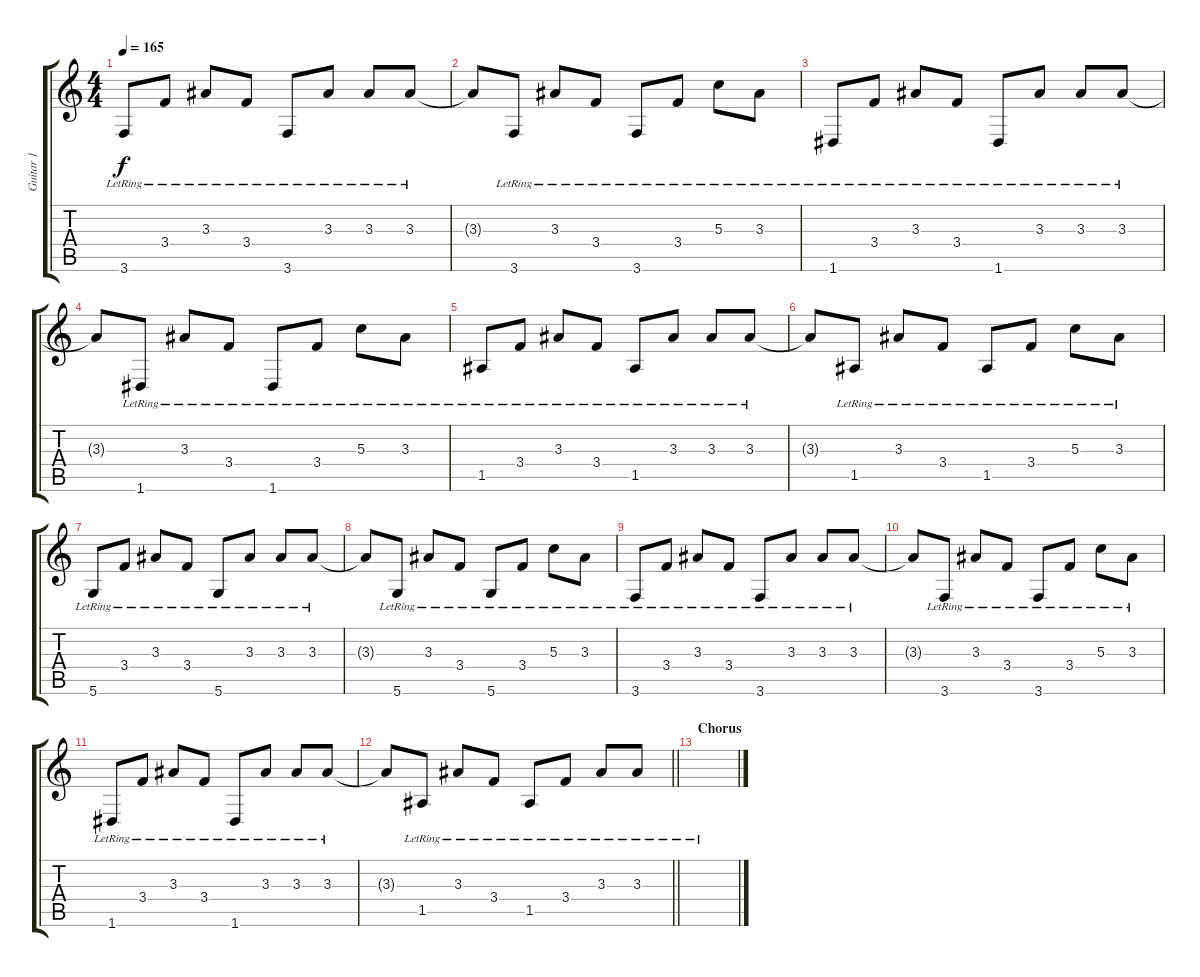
\track ("Guitar 1" "Guitar 1") {instrument acousticguitarsteel}
\staff {score tabs}
\tuning (E4 B3 G3 D3 A2 D2) {hide}
\ts (4 4)
\tempo 165
\clef g2
\ks c
3.6{lr}.8{dy f} 3.4{lr}.8 3.3{lr}.8 3.4{lr}.8 3.6{lr}.8 3.3{lr}.8 3.3{lr}.8 3.3{lr}.8 |
3.3{t}.8 3.6{lr}.8 3.3{lr}.8 3.4{lr}.8 3.6{lr}.8 3.4{lr}.8 5.3{lr}.8 3.3{lr}.8 |
1.6{lr}.8 3.4{lr}.8 3.3{lr}.8 3.4{lr}.8 1.6{lr}.8 3.3{lr}.8 3.3{lr}.8 3.3{lr}.8 |
3.3{t}.8 1.6{lr}.8 3.3{lr}.8 3.4{lr}.8 1.6{lr}.8 3.4{lr}.8 5.3{lr}.8 3.3{lr}.8 |
1.5{lr}.8 3.4{lr}.8 3.3{lr}.8 3.4{lr}.8 1.5{lr}.8 3.3{lr}.8 3.3{lr}.8 3.3{lr}.8 |
3.3{t}.8 1.5{lr}.8 3.3{lr}.8 3.4{lr}.8 1.5{lr}.8 3.4{lr}.8 5.3{lr}.8 3.3{lr}.8 |
5.6{lr}.8 3.4{lr}.8 3.3{lr}.8 3.4{lr}.8 5.6{lr}.8 3.3{lr}.8 3.3{lr}.8 3.3{lr}.8 |
3.3{t}.8 5.6{lr}.8 3.3{lr}.8 3.4{lr}.8 5.6{lr}.8 3.4{lr}.8 5.3{lr}.8 3.3{lr}.8 |
3.6{lr}.8 3.4{lr}.8 3.3{lr}.8 3.4{lr}.8 3.6{lr}.8 3.3{lr}.8 3.3{lr}.8 3.3{lr}.8 |
3.3{t}.8 3.6{lr}.8 3.3{lr}.8 3.4{lr}.8 3.6{lr}.8 3.4{lr}.8 5.3{lr}.8 3.3{lr}.8 |
1.6{lr}.8 3.4{lr}.8 3.3{lr}.8 3.4{lr}.8 1.6{lr}.8 3.3{lr}.8 3.3{lr}.8 3.3{lr}.8 |
\barLineRight lightlight
3.3{t}.8 1.5{lr}.8 3.3{lr}.8 3.4{lr}.8 1.5{lr}.8 3.4{lr}.8 3.3{lr}.8 3.3{lr}.8 |
\section ("" "Chorus")
